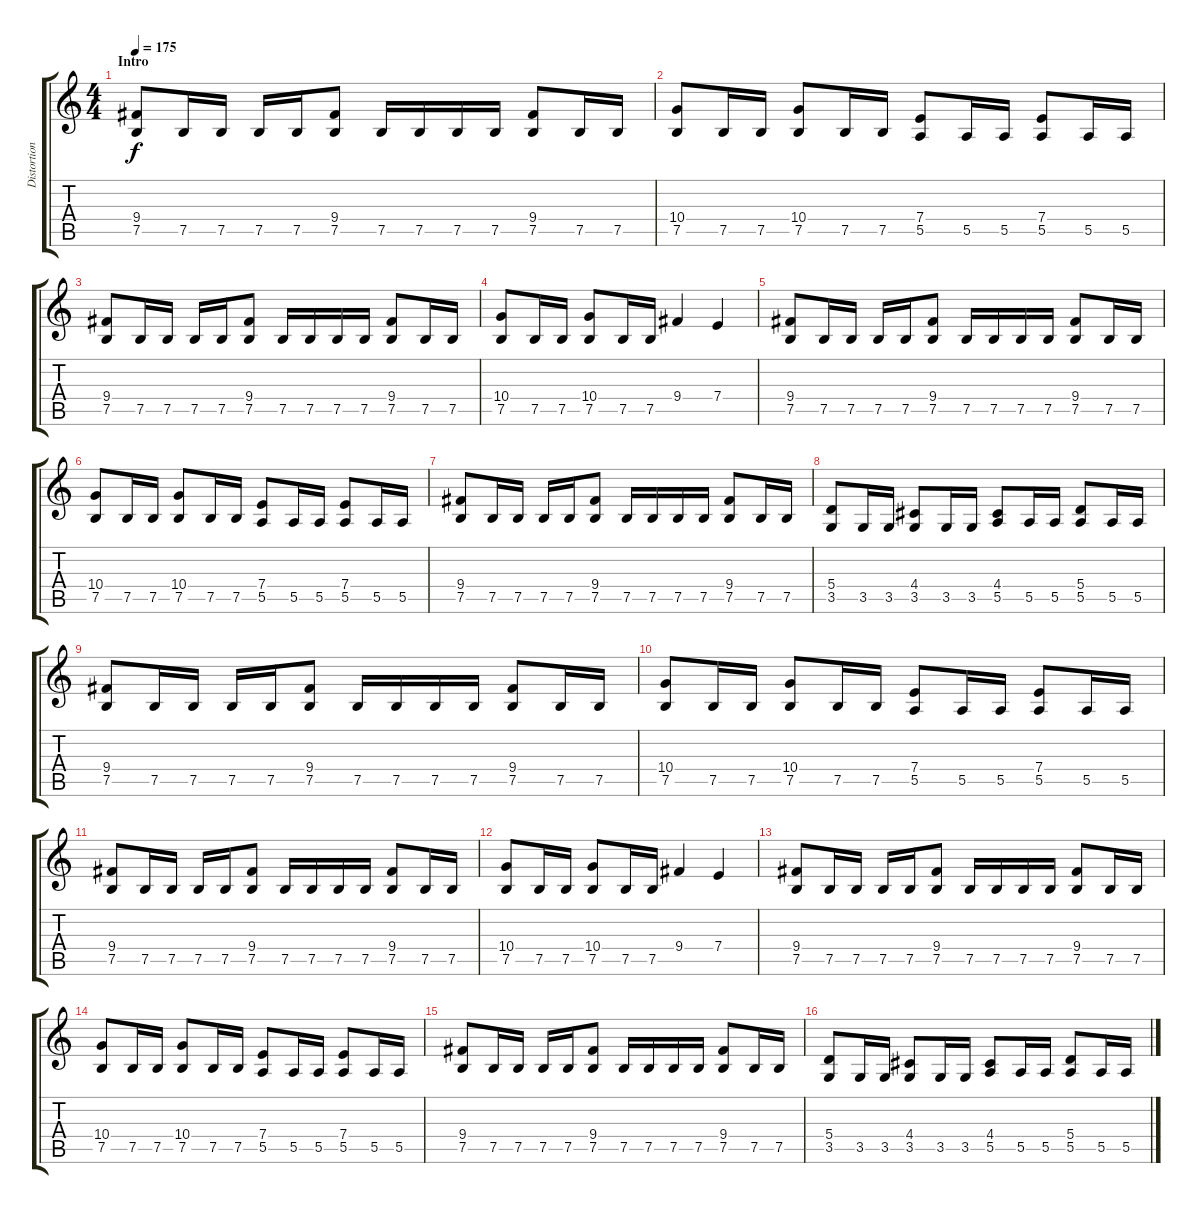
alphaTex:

\track ("Distortion I / Rob" "Distortion") {instrument distortionguitar}
\staff {score tabs}
\tuning (B3 Gb3 D3 A2 E2 B1) {hide}
\ts (4 4)
\section ("" "Intro")
\tempo 175
\clef g2
\ks c
(9.4 7.5).8{dy f instrument distortionguitar} 7.5.16 7.5.16 7.5.16 7.5.16 (9.4 7.5).8 7.5.16 7.5.16 7.5.16 7.5.16 (9.4 7.5).8 7.5.16 7.5.16 |
(10.4 7.5).8 7.5.16 7.5.16 (10.4 7.5).8 7.5.16 7.5.16 (7.4 5.5).8 5.5.16 5.5.16 (7.4 5.5).8 5.5.16 5.5.16 |
(9.4 7.5).8 7.5.16 7.5.16 7.5.16 7.5.16 (9.4 7.5).8 7.5.16 7.5.16 7.5.16 7.5.16 (9.4 7.5).8 7.5.16 7.5.16 |
(10.4 7.5).8 7.5.16 7.5.16 (10.4 7.5).8 7.5.16 7.5.16 9.4.4 7.4.4 |
(9.4 7.5).8 7.5.16 7.5.16 7.5.16 7.5.16 (9.4 7.5).8 7.5.16 7.5.16 7.5.16 7.5.16 (9.4 7.5).8 7.5.16 7.5.16 |
(10.4 7.5).8 7.5.16 7.5.16 (10.4 7.5).8 7.5.16 7.5.16 (7.4 5.5).8 5.5.16 5.5.16 (7.4 5.5).8 5.5.16 5.5.16 |
(9.4 7.5).8 7.5.16 7.5.16 7.5.16 7.5.16 (9.4 7.5).8 7.5.16 7.5.16 7.5.16 7.5.16 (9.4 7.5).8 7.5.16 7.5.16 |
(5.4 3.5).8 3.5.16 3.5.16 (4.4 3.5).8 3.5.16 3.5.16 (4.4 5.5).8 5.5.16 5.5.16 (5.4 5.5).8 5.5.16 5.5.16 |
(9.4 7.5).8 7.5.16 7.5.16 7.5.16 7.5.16 (9.4 7.5).8 7.5.16 7.5.16 7.5.16 7.5.16 (9.4 7.5).8 7.5.16 7.5.16 |
(10.4 7.5).8 7.5.16 7.5.16 (10.4 7.5).8 7.5.16 7.5.16 (7.4 5.5).8 5.5.16 5.5.16 (7.4 5.5).8 5.5.16 5.5.16 |
(9.4 7.5).8 7.5.16 7.5.16 7.5.16 7.5.16 (9.4 7.5).8 7.5.16 7.5.16 7.5.16 7.5.16 (9.4 7.5).8 7.5.16 7.5.16 |
(10.4 7.5).8 7.5.16 7.5.16 (10.4 7.5).8 7.5.16 7.5.16 9.4.4 7.4.4 |
(9.4 7.5).8 7.5.16 7.5.16 7.5.16 7.5.16 (9.4 7.5).8 7.5.16 7.5.16 7.5.16 7.5.16 (9.4 7.5).8 7.5.16 7.5.16 |
(10.4 7.5).8 7.5.16 7.5.16 (10.4 7.5).8 7.5.16 7.5.16 (7.4 5.5).8 5.5.16 5.5.16 (7.4 5.5).8 5.5.16 5.5.16 |
(9.4 7.5).8 7.5.16 7.5.16 7.5.16 7.5.16 (9.4 7.5).8 7.5.16 7.5.16 7.5.16 7.5.16 (9.4 7.5).8 7.5.16 7.5.16 |
(5.4 3.5).8 3.5.16 3.5.16 (4.4 3.5).8 3.5.16 3.5.16 (4.4 5.5).8 5.5.16 5.5.16 (5.4 5.5).8 5.5.16 5.5.16
